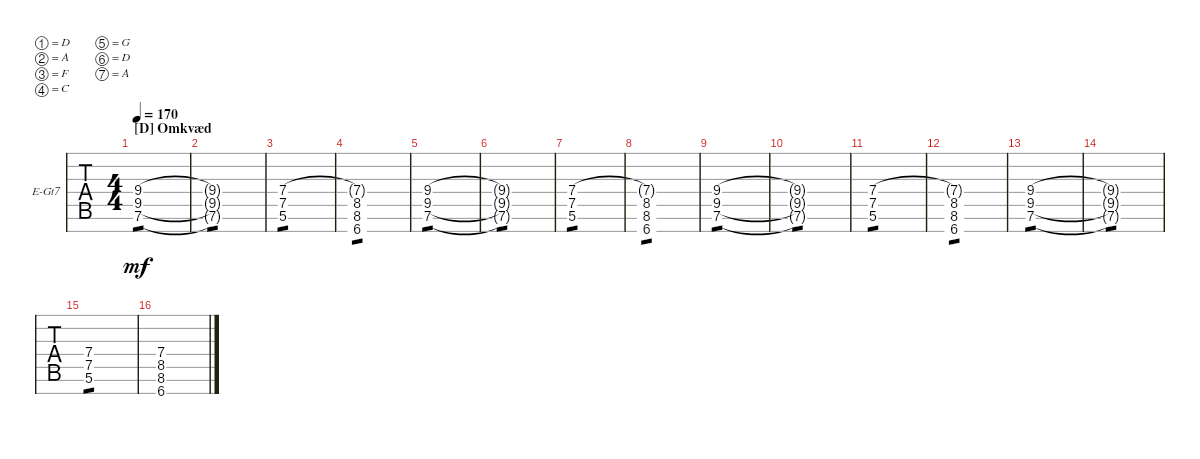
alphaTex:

\defaultSystemsLayout 4
\bracketExtendMode groupsimilarinstruments
\firstSystemTrackNameOrientation horizontal
\otherSystemsTrackNameOrientation horizontal
\track ("Munky" "E-Gt7") {instrument distortionguitar}
\staff {tabs}
\tuning (D4 A3 F3 C3 G2 D2 A1)
\ts (4 4)
\section ("D" "Omkvæd")
\tempo 170
\clef g2
\ks c
(7.6 9.5 9.4).1{tp 1 dy mf} |
(7.6{t} 9.5{t} 9.4{t}).1{tp 1} |
(5.6 7.5 7.4).1{tp 1} |
(6.7 8.6 8.5 7.4{t}).1{tp 1} |
(7.6 9.5 9.4).1{tp 1} |
(7.6{t} 9.5{t} 9.4{t}).1{tp 1} |
(5.6 7.5 7.4).1{tp 1} |
(6.7 8.6 8.5 7.4{t}).1{tp 1} |
(7.6 9.5 9.4).1{tp 1} |
(7.6{t} 9.5{t} 9.4{t}).1{tp 1} |
(5.6 7.5 7.4).1{tp 1} |
(6.7 8.6 8.5 7.4{t}).1{tp 1} |
(7.6 9.5 9.4).1{tp 1} |
(7.6{t} 9.5{t} 9.4{t}).1{tp 1} |
(5.6 7.5 7.4).1{tp 1} |
(6.7 8.6 8.5 7.4).1
